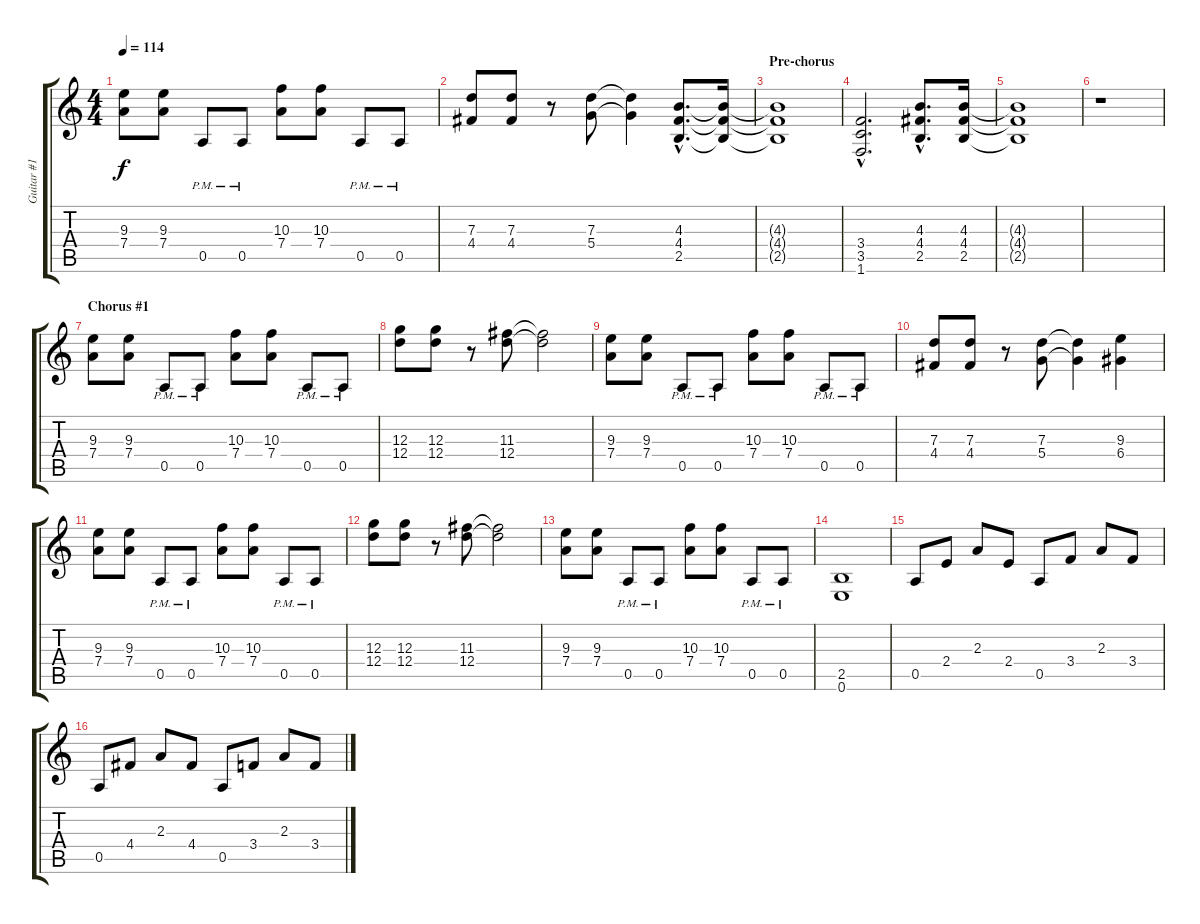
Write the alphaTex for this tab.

\track ("Guitar #1 and #4" "Guitar #1 ") {instrument distortionguitar}
\staff {score tabs}
\tuning (E4 B3 G3 D3 A2 E2) {hide}
\ts (4 4)
\tempo 114
\clef g2
\ks c
(9.3 7.4).8{dy f} (9.3 7.4).8 0.5{pm}.8{instrument electricguitarmuted} 0.5{pm}.8 (10.3 7.4).8{instrument distortionguitar} (10.3 7.4).8 0.5{pm}.8{instrument electricguitarmuted} 0.5{pm}.8 |
(7.3 4.4).8{instrument distortionguitar} (7.3 4.4).8 r.8 (7.3 5.4).8 (7.3{t} 5.4{t}).4 (4.3{hac} 4.4{hac} 2.5{hac}).8{d} (4.3{t} 4.4{t} 2.5{t}).16 |
\section ("" "Pre-chorus")
(4.3{t} 4.4{t} 2.5{t}).1 |
(3.4{hac} 3.5{hac} 1.6{hac}).2{d} (4.3{hac} 4.4{hac} 2.5{hac}).8{d} (4.3 4.4 2.5).16 |
(4.3{t} 4.4{t} 2.5{t}).1 |
r.1 |
\section ("" "Chorus #1")
(9.3 7.4).8 (9.3 7.4).8 0.5{pm}.8{instrument electricguitarmuted} 0.5{pm}.8 (10.3 7.4).8{instrument distortionguitar} (10.3 7.4).8 0.5{pm}.8{instrument electricguitarmuted} 0.5{pm}.8 |
(12.3 12.4).8{instrument distortionguitar} (12.3 12.4).8 r.8 (11.3 12.4).8 (11.3{t} 12.4{t}).2 |
(9.3 7.4).8 (9.3 7.4).8 0.5{pm}.8{instrument electricguitarmuted} 0.5{pm}.8 (10.3 7.4).8{instrument distortionguitar} (10.3 7.4).8 0.5{pm}.8{instrument electricguitarmuted} 0.5{pm}.8 |
(7.3 4.4).8{instrument distortionguitar} (7.3 4.4).8 r.8 (7.3 5.4).8 (7.3{t} 5.4{t}).4 (9.3 6.4).4 |
(9.3 7.4).8 (9.3 7.4).8 0.5{pm}.8{instrument electricguitarmuted} 0.5{pm}.8 (10.3 7.4).8{instrument distortionguitar} (10.3 7.4).8 0.5{pm}.8{instrument electricguitarmuted} 0.5{pm}.8 |
(12.3 12.4).8{instrument distortionguitar} (12.3 12.4).8 r.8 (11.3 12.4).8 (11.3{t} 12.4{t}).2 |
(9.3 7.4).8 (9.3 7.4).8 0.5{pm}.8{instrument electricguitarmuted} 0.5{pm}.8 (10.3 7.4).8{instrument distortionguitar} (10.3 7.4).8 0.5{pm}.8{instrument electricguitarmuted} 0.5{pm}.8 |
(2.5 0.6).1{instrument distortionguitar} |
0.5.8{instrument acousticguitarsteel} 2.4.8 2.3.8 2.4.8 0.5.8 3.4.8 2.3.8 3.4.8 |
0.5.8 4.4.8 2.3.8 4.4.8 0.5.8 3.4.8 2.3.8 3.4.8
